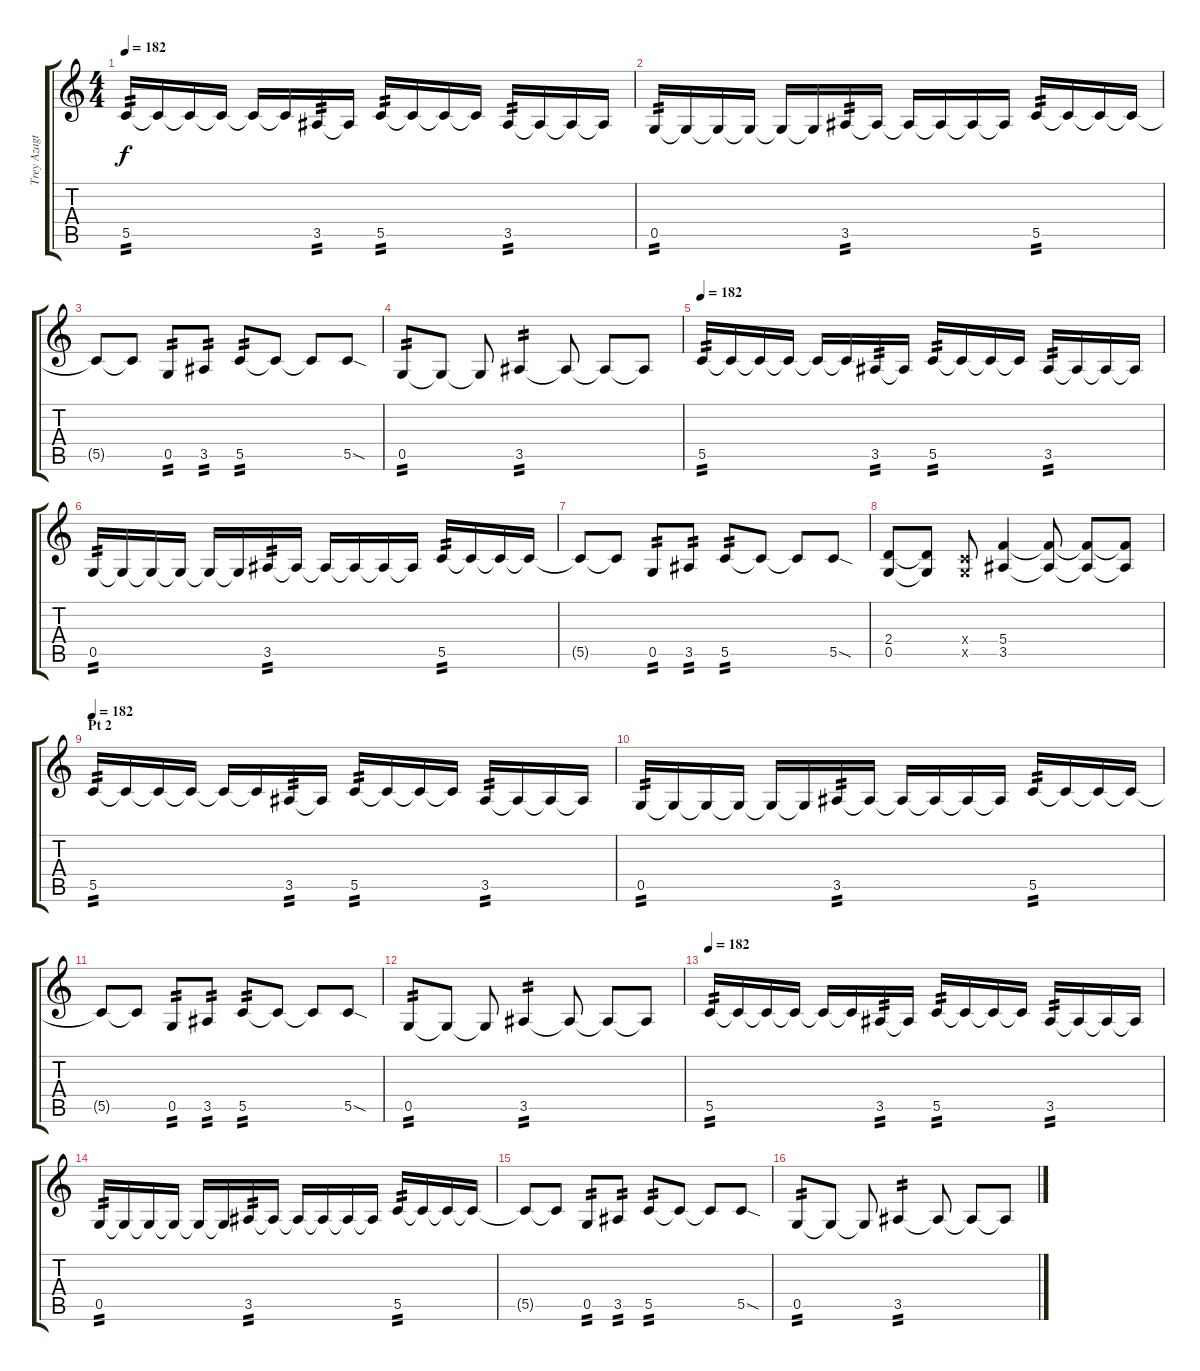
\track ("Trey Azagthoth #2" "Trey Azagt") {instrument overdrivenguitar}
\staff {score tabs}
\tuning (D4 A3 F3 C3 G2 C2) {hide}
\ts (4 4)
\tempo 182
\clef g2
\ks c
5.5.16{tp 2 dy f} 5.5{t}.16 5.5{t}.16 5.5{t}.16 5.5{t}.16 5.5{t}.16 3.5.16{tp 2} 3.5{t}.16 5.5.16{tp 2} 5.5{t}.16 5.5{t}.16 5.5{t}.16 3.5.16{tp 2} 3.5{t}.16 3.5{t}.16 3.5{t}.16 |
0.5.16{tp 2} 0.5{t}.16 0.5{t}.16 0.5{t}.16 0.5{t}.16 0.5{t}.16 3.5.16{tp 2} 3.5{t}.16 3.5{t}.16 3.5{t}.16 3.5{t}.16 3.5{t}.16 5.5.16{tp 2} 5.5{t}.16 5.5{t}.16 5.5{t}.16 |
5.5{t}.8 5.5{t}.8 0.5.8{tp 2} 3.5.8{tp 2} 5.5.8{tp 2} 5.5{t}.8 5.5{t}.8 5.5{sod}.8 |
0.5.8{tp 2} 0.5{t}.8 0.5{t}.8 3.5.4{tp 2} 3.5{t}.8 3.5{t}.8 3.5{t}.8 |
\tempo 182
5.5.16{tp 2} 5.5{t}.16 5.5{t}.16 5.5{t}.16 5.5{t}.16 5.5{t}.16 3.5.16{tp 2} 3.5{t}.16 5.5.16{tp 2} 5.5{t}.16 5.5{t}.16 5.5{t}.16 3.5.16{tp 2} 3.5{t}.16 3.5{t}.16 3.5{t}.16 |
0.5.16{tp 2} 0.5{t}.16 0.5{t}.16 0.5{t}.16 0.5{t}.16 0.5{t}.16 3.5.16{tp 2} 3.5{t}.16 3.5{t}.16 3.5{t}.16 3.5{t}.16 3.5{t}.16 5.5.16{tp 2} 5.5{t}.16 5.5{t}.16 5.5{t}.16 |
5.5{t}.8 5.5{t}.8 0.5.8{tp 2} 3.5.8{tp 2} 5.5.8{tp 2} 5.5{t}.8 5.5{t}.8 5.5{sod}.8 |
(2.4 0.5).8 (2.4{t} 0.5{t}).8 (0.4{x} 0.5{x}).8 (5.4 3.5).4 (5.4{t} 3.5{t}).8 (5.4{t} 3.5{t}).8 (5.4{t} 3.5{t}).8 |
\section ("" "Pt 2")
\tempo 182
5.5.16{tp 2} 5.5{t}.16 5.5{t}.16 5.5{t}.16 5.5{t}.16 5.5{t}.16 3.5.16{tp 2} 3.5{t}.16 5.5.16{tp 2} 5.5{t}.16 5.5{t}.16 5.5{t}.16 3.5.16{tp 2} 3.5{t}.16 3.5{t}.16 3.5{t}.16 |
0.5.16{tp 2} 0.5{t}.16 0.5{t}.16 0.5{t}.16 0.5{t}.16 0.5{t}.16 3.5.16{tp 2} 3.5{t}.16 3.5{t}.16 3.5{t}.16 3.5{t}.16 3.5{t}.16 5.5.16{tp 2} 5.5{t}.16 5.5{t}.16 5.5{t}.16 |
5.5{t}.8 5.5{t}.8 0.5.8{tp 2} 3.5.8{tp 2} 5.5.8{tp 2} 5.5{t}.8 5.5{t}.8 5.5{sod}.8 |
0.5.8{tp 2} 0.5{t}.8 0.5{t}.8 3.5.4{tp 2} 3.5{t}.8 3.5{t}.8 3.5{t}.8 |
\tempo 182
5.5.16{tp 2} 5.5{t}.16 5.5{t}.16 5.5{t}.16 5.5{t}.16 5.5{t}.16 3.5.16{tp 2} 3.5{t}.16 5.5.16{tp 2} 5.5{t}.16 5.5{t}.16 5.5{t}.16 3.5.16{tp 2} 3.5{t}.16 3.5{t}.16 3.5{t}.16 |
0.5.16{tp 2} 0.5{t}.16 0.5{t}.16 0.5{t}.16 0.5{t}.16 0.5{t}.16 3.5.16{tp 2} 3.5{t}.16 3.5{t}.16 3.5{t}.16 3.5{t}.16 3.5{t}.16 5.5.16{tp 2} 5.5{t}.16 5.5{t}.16 5.5{t}.16 |
5.5{t}.8 5.5{t}.8 0.5.8{tp 2} 3.5.8{tp 2} 5.5.8{tp 2} 5.5{t}.8 5.5{t}.8 5.5{sod}.8 |
0.5.8{tp 2} 0.5{t}.8 0.5{t}.8 3.5.4{tp 2} 3.5{t}.8 3.5{t}.8 3.5{t}.8
